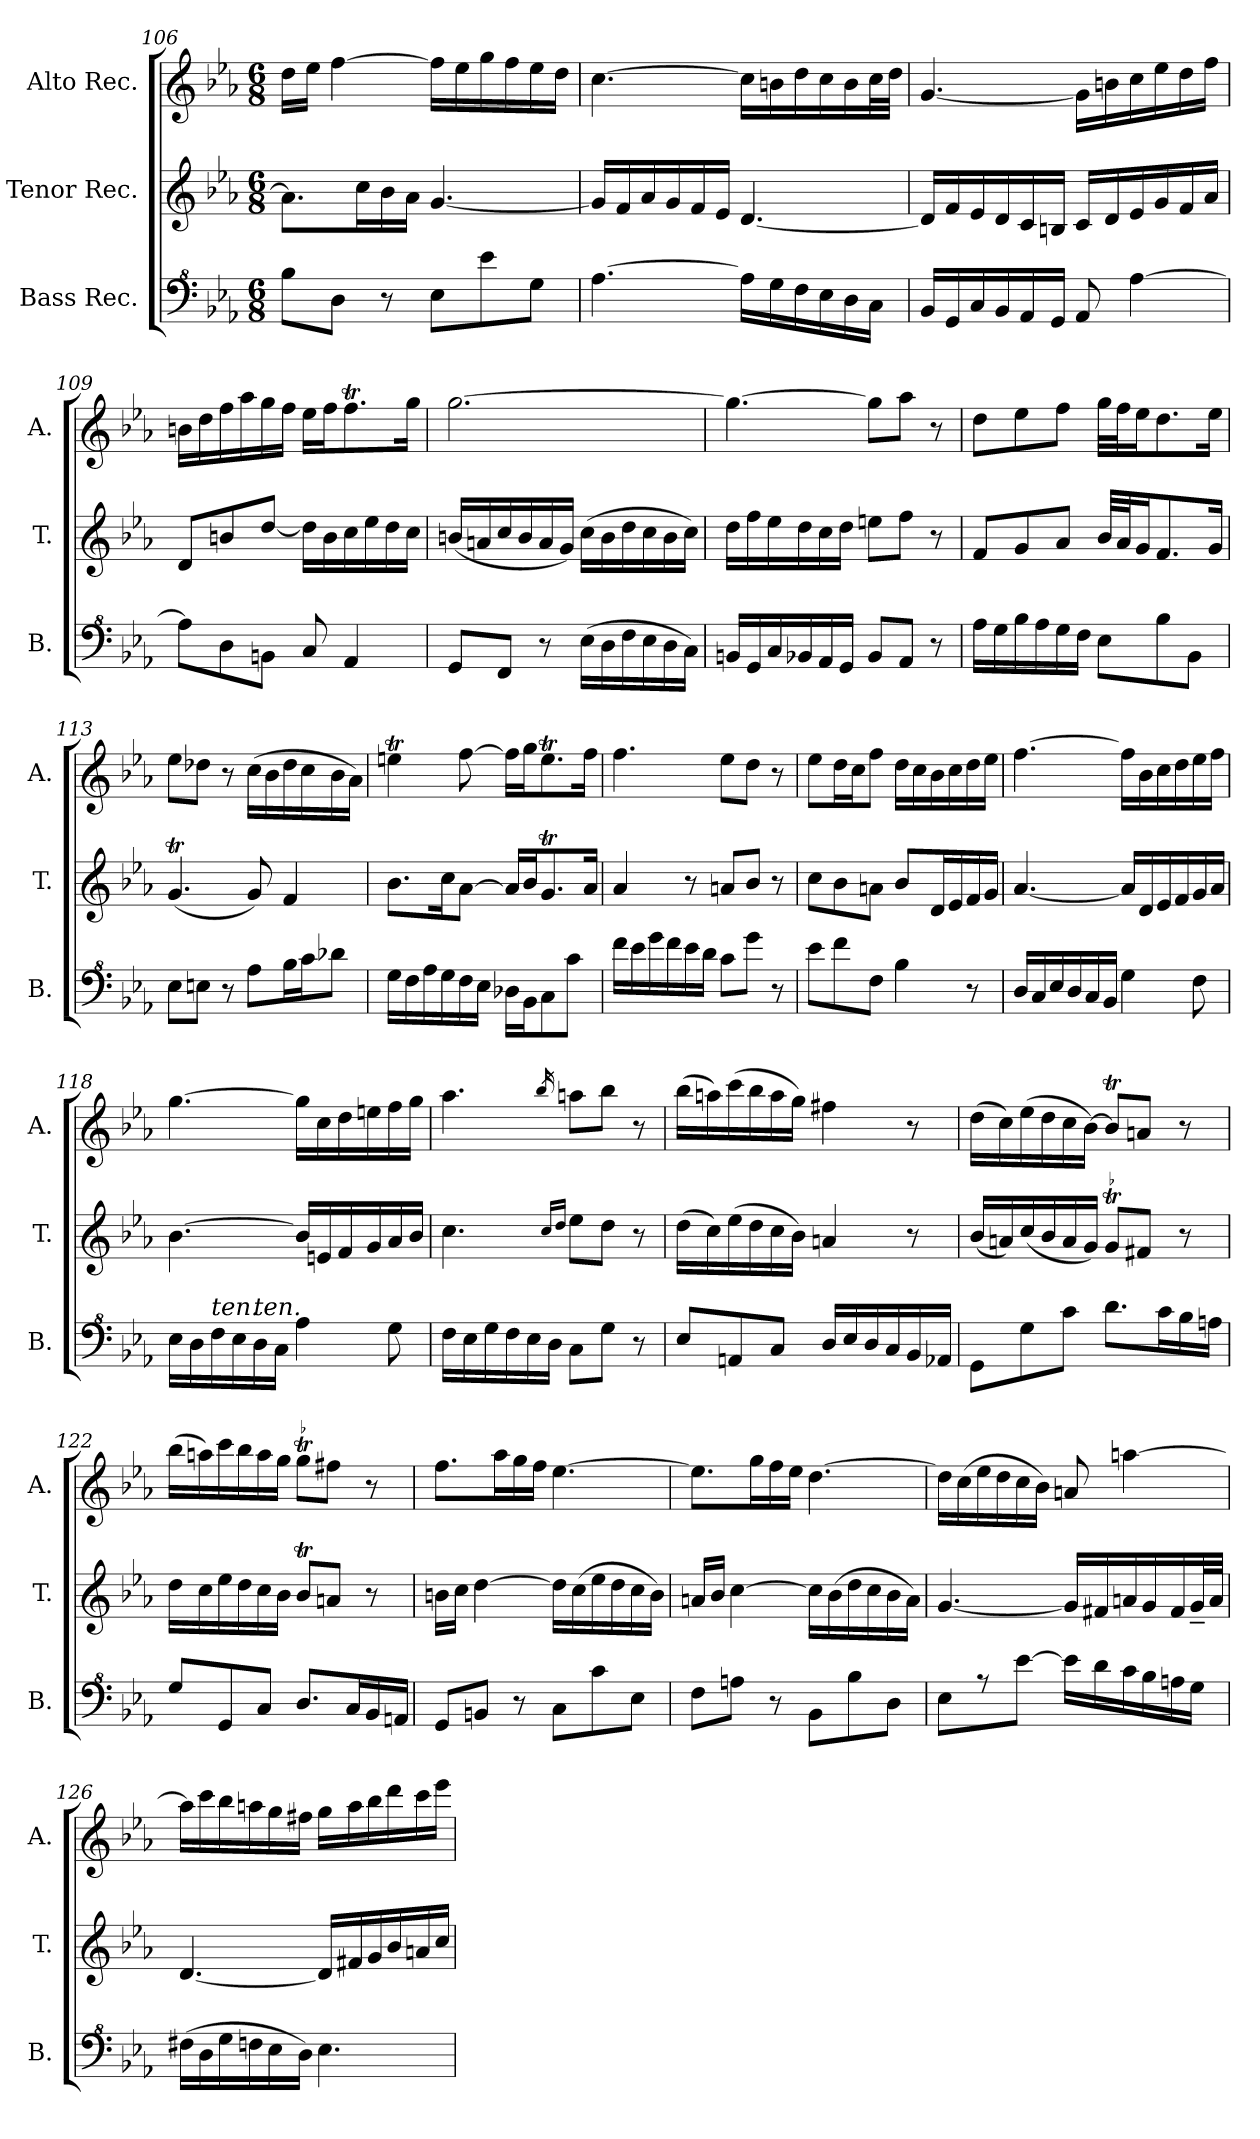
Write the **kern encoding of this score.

**kern	**kern	**kern
*part3	*part2	*part1
*staff3	*staff2	*staff1
*I"Bass Rec.	*I"Tenor Rec.	*I"Alto Rec.
*I'B.	*I'T.	*I'A.
*clefF^4	*clefG2	*clefG2
*k[b-e-a-]	*k[b-e-a-]	*k[b-e-a-]
*M6/8	*M6/8	*M6/8
=106	=106	=106
8b-\L	8.a-\L]	16dd\LL
.	.	16ee-\JJ
8d\J	.	[4ff\
.	16cc\L	.
8r	16b-\	.
.	16a-\JJ	.
8e-\L	[4.g/	16ff\LL]
.	.	16ee-\
8ee-\	.	16gg\
.	.	16ff\
8g\J	.	16ee-\
.	.	16dd\JJ
=107	=107	=107
[4.a-\	16g/LL]	[4.cc\
.	16f/	.
.	16a-/	.
.	16g/	.
.	16f/	.
.	16e-/JJ	.
16a-\LL]	[4.d/	16cc\LL]
16g\	.	16bn\
16f\	.	16dd\
16e-\	.	16cc\
16d\	.	16b\
16c\JJ	.	32cc\L
.	.	32dd\JJJ
!!LO:LB:g=z
=108	=108	=108
16B-/LL	16d/LL]	[4.g/
16G/	16f/	.
16c/	16e-/	.
16B-/	16d/	.
16A-/	16c/	.
16G/JJ	16Bn/JJ	.
8A-/	16c/LL	16g\LL]
.	16d/	16bn\
[4a-\	16e-/	16cc\
.	16g/	16ee-\
.	16f/	16dd\
.	16a-/JJ	16ff\JJ
=109	=109	=109
8a-\L]	8d/L	16bn\LL
.	.	16dd\
8d\	8bn/	16ff\
.	.	16aa-\
8Bn\J	[8dd/J	16gg\
.	.	16ff\JJ
8c/	16dd\LL]	16ee-\LL
.	16b\	16ff\J
4A-/	16cc\	8.ffT\
.	16ee-\	.
.	16dd\	.
.	16cc\JJ	16gg\Jk
=110	=110	=110
8G/L	(16bn/LL	[2.gg\
.	16an/	.
8F/J	16cc/	.
.	16b/	.
8r	16a/	.
.	16g/JJ)	.
(16e-\LL	(16cc\LL	.
16d\	16b\	.
16f\	16dd\	.
16e-\	16cc\	.
16d\	16b\	.
16c\JJ)	16cc\JJ)	.
=111	=111	=111
16Bn/LL	16dd\LL	4.gg\_
16G/	16ff\	.
16c/	16ee-\	.
16B-X/	16dd\	.
16A-/	16cc\	.
16G/JJ	16dd\JJ	.
8B-/L	8een\L	8gg\L]
8A-/J	8ff\J	8aa-\J
8r	8r	8r
=112	=112	=112
16a-\LL	8f/L	8dd\L
16g\	.	.
16b-\	8g/	8ee-\
16a-\	.	.
16g\	8a-/J	8ff\J
16f\JJ	.	.
8e-\L	32b-/LLL	32gg\LLL
.	32a-/J	32ff\J
.	16g/J	16ee-\J
8b-\	8.f/	8.dd\
8B-\J	.	.
.	16g/Jk	16ee-\Jk
!!LO:PB:g=z
=113	=113	=113
8e-\L	(4.gt/	8ee-\L
8en\J	.	8dd-X\J
8r	.	8r
8a-\L	8g/)	(16cc\LL
.	.	16b-\
16b-\L	4f/	16dd-\
16cc\J	.	16cc\
8dd-X\J	.	16b-\
.	.	16a-\JJ)
=114	=114	=114
16g\LL	8.b-\L	4eent\
16f\	.	.
16a-\	.	.
16g\	16cc\K	.
16f\	[8a-\J	[8ff\
16e-\JJ	.	.
16d-X\LL	16a-/LL]	16ff\LL]
16B-\J	16b-/J	16gg\J
8c\	8.gt/	8.eet\
8cc\J	.	.
.	16a-/Jk	16ff\Jk
=115	=115	=115
16ff\LL	4a-/	4.ff\
16ee-\	.	.
16gg\	.	.
16ff\	.	.
16ee-\	8r	.
16dd\JJ	.	.
8cc\L	8an/L	8ee-\L
8gg\J	8b-/J	8dd\J
8r	8r	8r
=116	=116	=116
8ee-\L	8cc\L	8ee-\L
8ff\	8b-\	16dd\L
.	.	16cc\J
8f\J	8an\J	8ff\J
4b-\	8b-/L	16dd\LL
.	.	16cc\
.	16d/L	16b-\
.	16e-/	16cc\
8r	16f/	16dd\
.	16g/JJ	16ee-\JJ
=117	=117	=117
16d/LL	[4.a-/	[4.ff\
16c/	.	.
16e-/	.	.
16d/	.	.
16c/	.	.
16B-/JJ	.	.
4g\	16a-/LL]	16ff\LL]
.	16d/	16b-\
.	16e-/	16cc\
.	16f/	16dd\
8f\	16g/	16ee-\
.	16a-/JJ	16ff\JJ
!!LO:LB:g=z
=118	=118	=118
16e-\LL	[4.b-\	[4.gg\
16d\	.	.
16f~~\	.	.
16e-\	.	.
16d~~\	.	.
16c\JJ	.	.
4a-\	16b-/LL]	16gg\LL]
.	16en/	16cc\
.	16f/	16dd\
.	16g/	16een\
8g\	16a-/	16ff\
.	16b-/JJ	16gg\JJ
=119	=119	=119
16f\LL	4.cc\	4.aa-\
16e-\	.	.
16g\	.	.
16f\	.	.
16e-\	.	.
16d\JJ	.	.
.	16qcc/LL	.
.	16qdd/JJ	16qbb-/
8c\L	8ee-\L	8aan\L
8g\J	8dd\J	8bb-\J
8r	8r	8r
=120	=120	=120
8e-/L	(16dd\LL	(16bb-\LL
.	16cc\)	16aan\)
8An/	(16ee-\	(16ccc\
.	16dd\	16bb-\
8c/J	16cc\	16aa\
.	16b-\JJ)	16gg\JJ)
16d/LL	4an/	4ff#X\
16e-/	.	.
16d/	.	.
16c/	.	.
16B-/	8r	8r
16A-X/JJ	.	.
=121	=121	=121
8G\L	(16b-/LL	(16dd\LL
.	16an/)	16cc\)
8g\	(16cc/	(16ee-\
.	16b-/	16dd\
8cc\J	16a/	16cc\
.	16g/JJ)	[16b-\JJ)
8.dd\L	8gt/L	8b-T/L]
.	8f#X/J	8an/J
16cc\L	.	.
16b-\	8r	8r
16an\JJ	.	.
=122	=122	=122
8g/L	16dd\LL	(16bb-\LL
.	16cc\	16aan\)
8G/	16ee-\	16ccc\
.	16dd\	16bb-\
8c/J	16cc\	16aa\
.	16b-\JJ	16gg\JJ
8.d/L	8b-T/L	8ggt\L
.	8an/J	8ff#X\J
16c/L	.	.
16B-/	8r	8r
16An/JJ	.	.
!!LO:LB:g=z
=123	=123	=123
8G/L	16bn\LL	8.ff\L
.	16cc\JJ	.
8Bn/J	[4dd\	.
.	.	16aa-\L
8r	.	16gg\
.	.	16ff\JJ
8c\L	16dd\LL]	[4.ee-\
.	(16cc\	.
8cc\	16ee-\	.
.	16dd\	.
8e-\J	16cc\	.
.	16b\JJ)	.
=124	=124	=124
8f\L	16an/LL	8.ee-\L]
.	16b-/JJ	.
8an\J	[4cc\	.
.	.	16gg\L
8r	.	16ff\
.	.	16ee-\JJ
8B-\L	16cc\LL]	[4.dd\
.	(16b-\	.
8b-\	16dd\	.
.	16cc\	.
8d\J	16b-\	.
.	16a\JJ)	.
=125	=125	=125
8e-\L	[4.g/	16dd\LL]
.	.	(16cc\
8r	.	16ee-\
.	.	16dd\
[8ee-\J	.	16cc\
.	.	16b-\JJ)
16ee-\LL]	16g/LL]	8an/
16dd\	16f#X/	.
16cc\	16an/	[4aan\
16b-\	16g/	.
16an\	16f#/	.
16g\JJ	32g~/L	.
.	32a/JJJ	.
=126	=126	=126
(16f#X\LL	[4.d/	16aa\LL]
16d\	.	16ccc\
16g\	.	16bb-\
16fn\	.	16aan\
16e-\	.	16gg\
16d\JJ)	.	16ff#X\JJ
4.e-\	16d/LL]	16gg\LL
.	16f#X/	16aa\
.	16g/	16bb-\
.	16b-/	16ddd\
.	16an/	16ccc\
.	16cc/JJ	16eee-\JJ
=	=	=
*-	*-	*-
